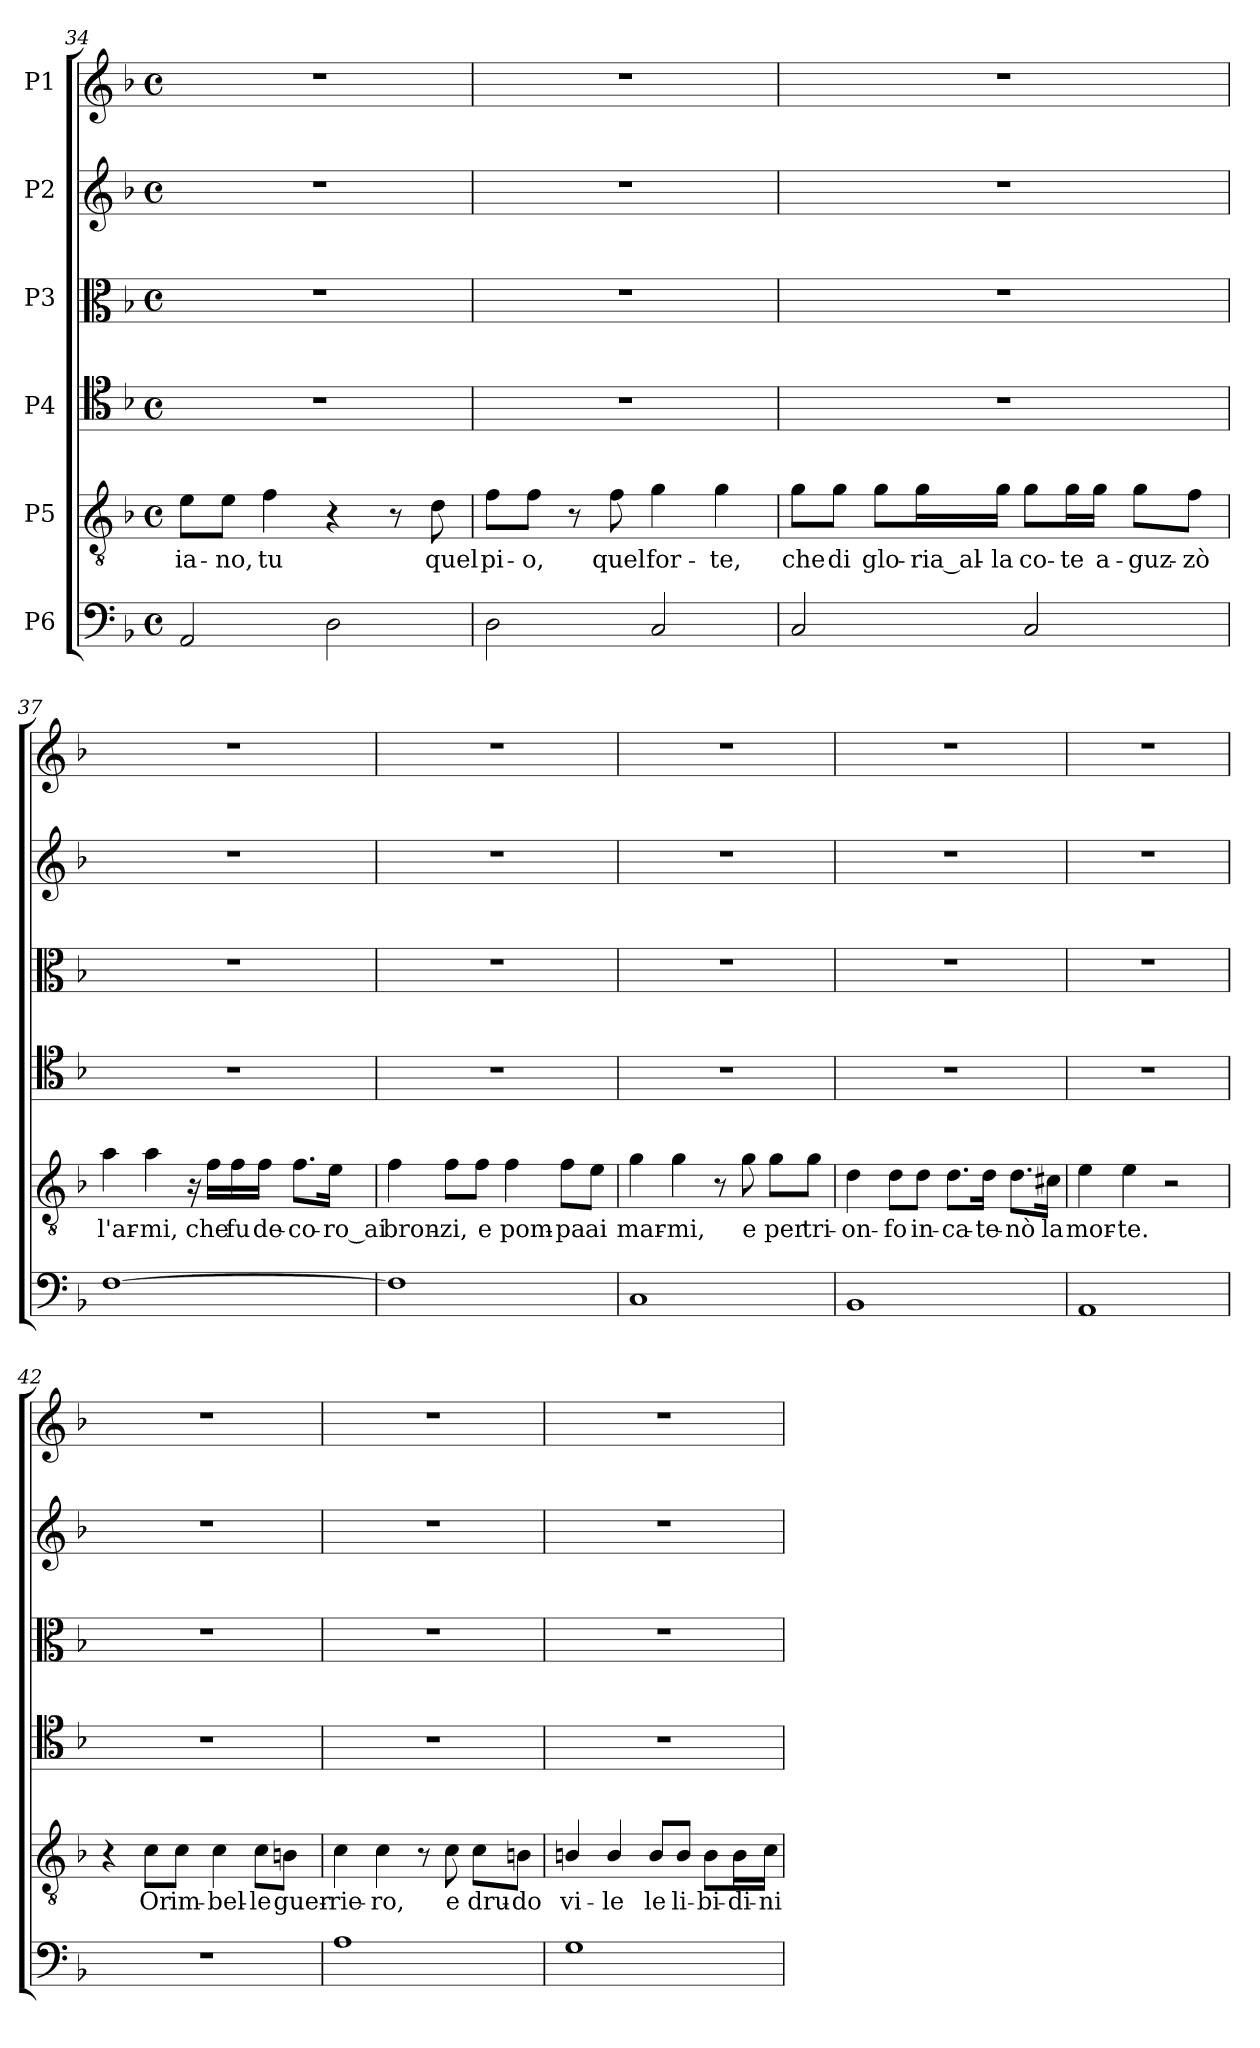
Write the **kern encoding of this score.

**kern	**kern	**text	**kern	**kern	**kern	**kern
*part6	*part5	*part5	*part4	*part3	*part2	*part1
*staff6	*staff5	*staff5	*staff4	*staff3	*staff2	*staff1
*I"P6	*I"P5	*	*I"P4	*I"P3	*I"P2	*I"P1
*clefF4	*clefGv2	*	*clefC4	*clefC3	*clefG2	*clefG2
*	*ITrd7c12	*	*	*	*	*
*k[b-]	*k[b-]	*	*k[b-]	*k[b-]	*k[b-]	*k[b-]
*F:	*F:	*	*F:	*F:	*F:	*F:
*M4/4	*M4/4	*	*M4/4	*M4/4	*M4/4	*M4/4
*met(c)	*met(c)	*	*met(c)	*met(c)	*met(c)	*met(c)
=34	=34	=34	=34	=34	=34	=34
!	!	!LO:LY:b:color=#000000	!	!	!	!
2AAi/	8Ei\L	-ia-	1r	1r	1r	1r
!	!	!LO:LY:b:color=#000000	!	!	!	!
.	8Ei\J	-no,	.	.	.	.
!	!	!LO:LY:b:color=#000000	!	!	!	!
.	4Fi\	tu	.	.	.	.
2Di\	4r	.	.	.	.	.
.	8r	.	.	.	.	.
!	!	!LO:LY:b:color=#000000	!	!	!	!
.	8Di\	quel	.	.	.	.
=35	=35	=35	=35	=35	=35	=35
!	!	!LO:LY:b:color=#000000	!	!	!	!
2Di\	8Fi\L	pi-	1r	1r	1r	1r
!	!	!LO:LY:b:color=#000000	!	!	!	!
.	8Fi\J	-o,	.	.	.	.
.	8r	.	.	.	.	.
!	!	!LO:LY:b:color=#000000	!	!	!	!
.	8Fi\	quel	.	.	.	.
!	!	!LO:LY:b:color=#000000	!	!	!	!
2Ci/	4Gi\	for-	.	.	.	.
!	!	!LO:LY:b:color=#000000	!	!	!	!
.	4Gi\	-te,	.	.	.	.
!!LO:LB:g=z
=36	=36	=36	=36	=36	=36	=36
!	!	!LO:LY:b:color=#000000	!	!	!	!
2Ci/	8Gi\L	che	1r	1r	1r	1r
!	!	!LO:LY:b:color=#000000	!	!	!	!
.	8Gi\J	di	.	.	.	.
!	!	!LO:LY:b:color=#000000	!	!	!	!
.	8Gi\L	glo-	.	.	.	.
!	!	!LO:LY:b:color=#000000	!	!	!	!
.	16Gi\L	-ria_al-	.	.	.	.
!	!	!LO:LY:b:color=#000000	!	!	!	!
.	16Gi\JJ	-la	.	.	.	.
!	!	!LO:LY:b:color=#000000	!	!	!	!
2Ci/	8Gi\L	co-	.	.	.	.
!	!	!LO:LY:b:color=#000000	!	!	!	!
.	16Gi\L	-te	.	.	.	.
!	!	!LO:LY:b:color=#000000	!	!	!	!
.	16Gi\JJ	a-	.	.	.	.
!	!	!LO:LY:b:color=#000000	!	!	!	!
.	8Gi\L	-guz-	.	.	.	.
!	!	!LO:LY:b:color=#000000	!	!	!	!
.	8Fi\J	-zò	.	.	.	.
=37	=37	=37	=37	=37	=37	=37
!	!	!LO:LY:b:color=#000000	!	!	!	!
[1Fi	4Ai\	l'ar-	1r	1r	1r	1r
!	!	!LO:LY:b:color=#000000	!	!	!	!
.	4Ai\	-mi,	.	.	.	.
.	16r	.	.	.	.	.
!	!	!LO:LY:b:color=#000000	!	!	!	!
.	16Fi\LL	che	.	.	.	.
!	!	!LO:LY:b:color=#000000	!	!	!	!
.	16Fi\	fu	.	.	.	.
!	!	!LO:LY:b:color=#000000	!	!	!	!
.	16Fi\JJ	de-	.	.	.	.
!	!	!LO:LY:b:color=#000000	!	!	!	!
.	8.Fi\L	-co-	.	.	.	.
!	!	!LO:LY:b:color=#000000	!	!	!	!
.	16Ei\Jk	-ro_ai	.	.	.	.
=38	=38	=38	=38	=38	=38	=38
!	!	!LO:LY:b:color=#000000	!	!	!	!
1Fi]	4Fi\	bron-	1r	1r	1r	1r
!	!	!LO:LY:b:color=#000000	!	!	!	!
.	8Fi\L	-zi,	.	.	.	.
!	!	!LO:LY:b:color=#000000	!	!	!	!
.	8Fi\J	e	.	.	.	.
!	!	!LO:LY:b:color=#000000	!	!	!	!
.	4Fi\	pom-	.	.	.	.
!	!	!LO:LY:b:color=#000000	!	!	!	!
.	8Fi\L	-pa	.	.	.	.
!	!	!LO:LY:b:color=#000000	!	!	!	!
.	8Ei\J	ai	.	.	.	.
=39	=39	=39	=39	=39	=39	=39
!	!	!LO:LY:b:color=#000000	!	!	!	!
1Ci	4Gi\	mar-	1r	1r	1r	1r
!	!	!LO:LY:b:color=#000000	!	!	!	!
.	4Gi\	-mi,	.	.	.	.
.	8r	.	.	.	.	.
!	!	!LO:LY:b:color=#000000	!	!	!	!
.	8Gi\	e	.	.	.	.
!	!	!LO:LY:b:color=#000000	!	!	!	!
.	8Gi\L	per	.	.	.	.
!	!	!LO:LY:b:color=#000000	!	!	!	!
.	8Gi\J	tri-	.	.	.	.
=40	=40	=40	=40	=40	=40	=40
!	!	!LO:LY:b:color=#000000	!	!	!	!
1BB-i	4Di\	-on-	1r	1r	1r	1r
!	!	!LO:LY:b:color=#000000	!	!	!	!
.	8Di\L	-fo	.	.	.	.
!	!	!LO:LY:b:color=#000000	!	!	!	!
.	8Di\J	in-	.	.	.	.
!	!	!LO:LY:b:color=#000000	!	!	!	!
.	8.Di\L	-ca-	.	.	.	.
!	!	!LO:LY:b:color=#000000	!	!	!	!
.	16Di\Jk	-te-	.	.	.	.
!	!	!LO:LY:b:color=#000000	!	!	!	!
.	8.Di\L	-nò	.	.	.	.
!	!	!LO:LY:b:color=#000000	!	!	!	!
.	16C#Xi\Jk	la	.	.	.	.
!!LO:LB:g=z
=41	=41	=41	=41	=41	=41	=41
!	!	!LO:LY:b:color=#000000	!	!	!	!
1AAi	4Ei\	mor-	1r	1r	1r	1r
!	!	!LO:LY:b:color=#000000	!	!	!	!
.	4Ei\	-te.	.	.	.	.
.	2r	.	.	.	.	.
=42	=42	=42	=42	=42	=42	=42
1r	4r	.	1r	1r	1r	1r
!	!	!LO:LY:b:color=#000000	!	!	!	!
.	8Ci\L	Or	.	.	.	.
!	!	!LO:LY:b:color=#000000	!	!	!	!
.	8Ci\J	im-	.	.	.	.
!	!	!LO:LY:b:color=#000000	!	!	!	!
.	4Ci\	-bel-	.	.	.	.
!	!	!LO:LY:b:color=#000000	!	!	!	!
.	8Ci\L	-le	.	.	.	.
!	!	!LO:LY:b:color=#000000	!	!	!	!
.	8BBni\J	guer-	.	.	.	.
=43	=43	=43	=43	=43	=43	=43
!	!	!LO:LY:b:color=#000000	!	!	!	!
1Ai	4Ci\	-rie-	1r	1r	1r	1r
!	!	!LO:LY:b:color=#000000	!	!	!	!
.	4Ci\	-ro,	.	.	.	.
.	8r	.	.	.	.	.
!	!	!LO:LY:b:color=#000000	!	!	!	!
.	8Ci\	e	.	.	.	.
!	!	!LO:LY:b:color=#000000	!	!	!	!
.	8Ci\L	dru-	.	.	.	.
!	!	!LO:LY:b:color=#000000	!	!	!	!
.	8BBni\J	-do	.	.	.	.
=44	=44	=44	=44	=44	=44	=44
!	!	!LO:LY:b:color=#000000	!	!	!	!
1Gi	4BBni/	vi-	1r	1r	1r	1r
!	!	!LO:LY:b:color=#000000	!	!	!	!
.	4BBi/	-le	.	.	.	.
!	!	!LO:LY:b:color=#000000	!	!	!	!
.	8BBi/L	le	.	.	.	.
!	!	!LO:LY:b:color=#000000	!	!	!	!
.	8BBi/J	li-	.	.	.	.
!	!	!LO:LY:b:color=#000000	!	!	!	!
.	8BBi\L	-bi-	.	.	.	.
!	!	!LO:LY:b:color=#000000	!	!	!	!
.	16BBi\L	-di-	.	.	.	.
!	!	!LO:LY:b:color=#000000	!	!	!	!
.	16Ci\JJ	-ni	.	.	.	.
=	=	=	=	=	=	=
*-	*-	*-	*-	*-	*-	*-
